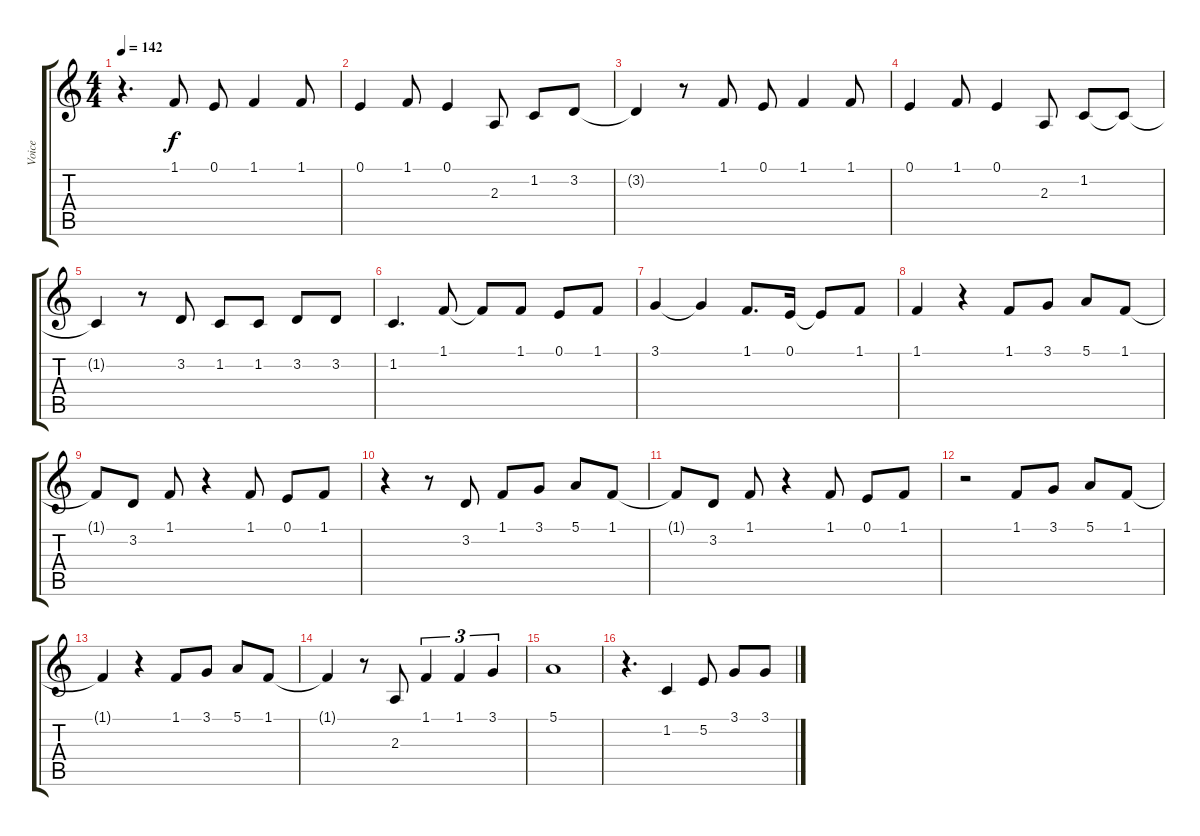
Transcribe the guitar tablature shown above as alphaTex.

\track ("Voice" "Voice") {instrument sopranosax}
\staff {score tabs}
\tuning (E4 B3 G3 D3 A2 E2) {hide}
\ts (4 4)
\tempo 142
\clef g2
\ks c
r.4{d dy f} 1.1.8 0.1.8 1.1.4 1.1.8 |
0.1.4 1.1.8 0.1.4 2.3.8 1.2.8 3.2.8 |
3.2{t}.4 r.8 1.1.8 0.1.8 1.1.4 1.1.8 |
0.1.4 1.1.8 0.1.4 2.3.8 1.2.8 1.2{t}.8 |
1.2{t}.4 r.8 3.2.8 1.2.8 1.2.8 3.2.8 3.2.8 |
1.2.4{d} 1.1.8 1.1{t}.8 1.1.8 0.1.8 1.1.8 |
3.1.4 3.1{t}.4 1.1.8{d} 0.1.16 0.1{t}.8 1.1.8 |
1.1.4 r.4 1.1.8 3.1.8 5.1.8 1.1.8 |
1.1{t}.8 3.2.8 1.1.8 r.4 1.1.8 0.1.8 1.1.8 |
r.4 r.8 3.2.8 1.1.8 3.1.8 5.1.8 1.1.8 |
1.1{t}.8 3.2.8 1.1.8 r.4 1.1.8 0.1.8 1.1.8 |
r.2 1.1.8 3.1.8 5.1.8 1.1.8 |
1.1{t}.4 r.4 1.1.8 3.1.8 5.1.8 1.1.8 |
1.1{t}.4 r.8 2.3.8 1.1.4{tu (3 2)} 1.1.4{tu (3 2)} 3.1.4{tu (3 2)} |
5.1.1 |
r.4{d} 1.2.4 5.2.8 3.1.8 3.1.8
